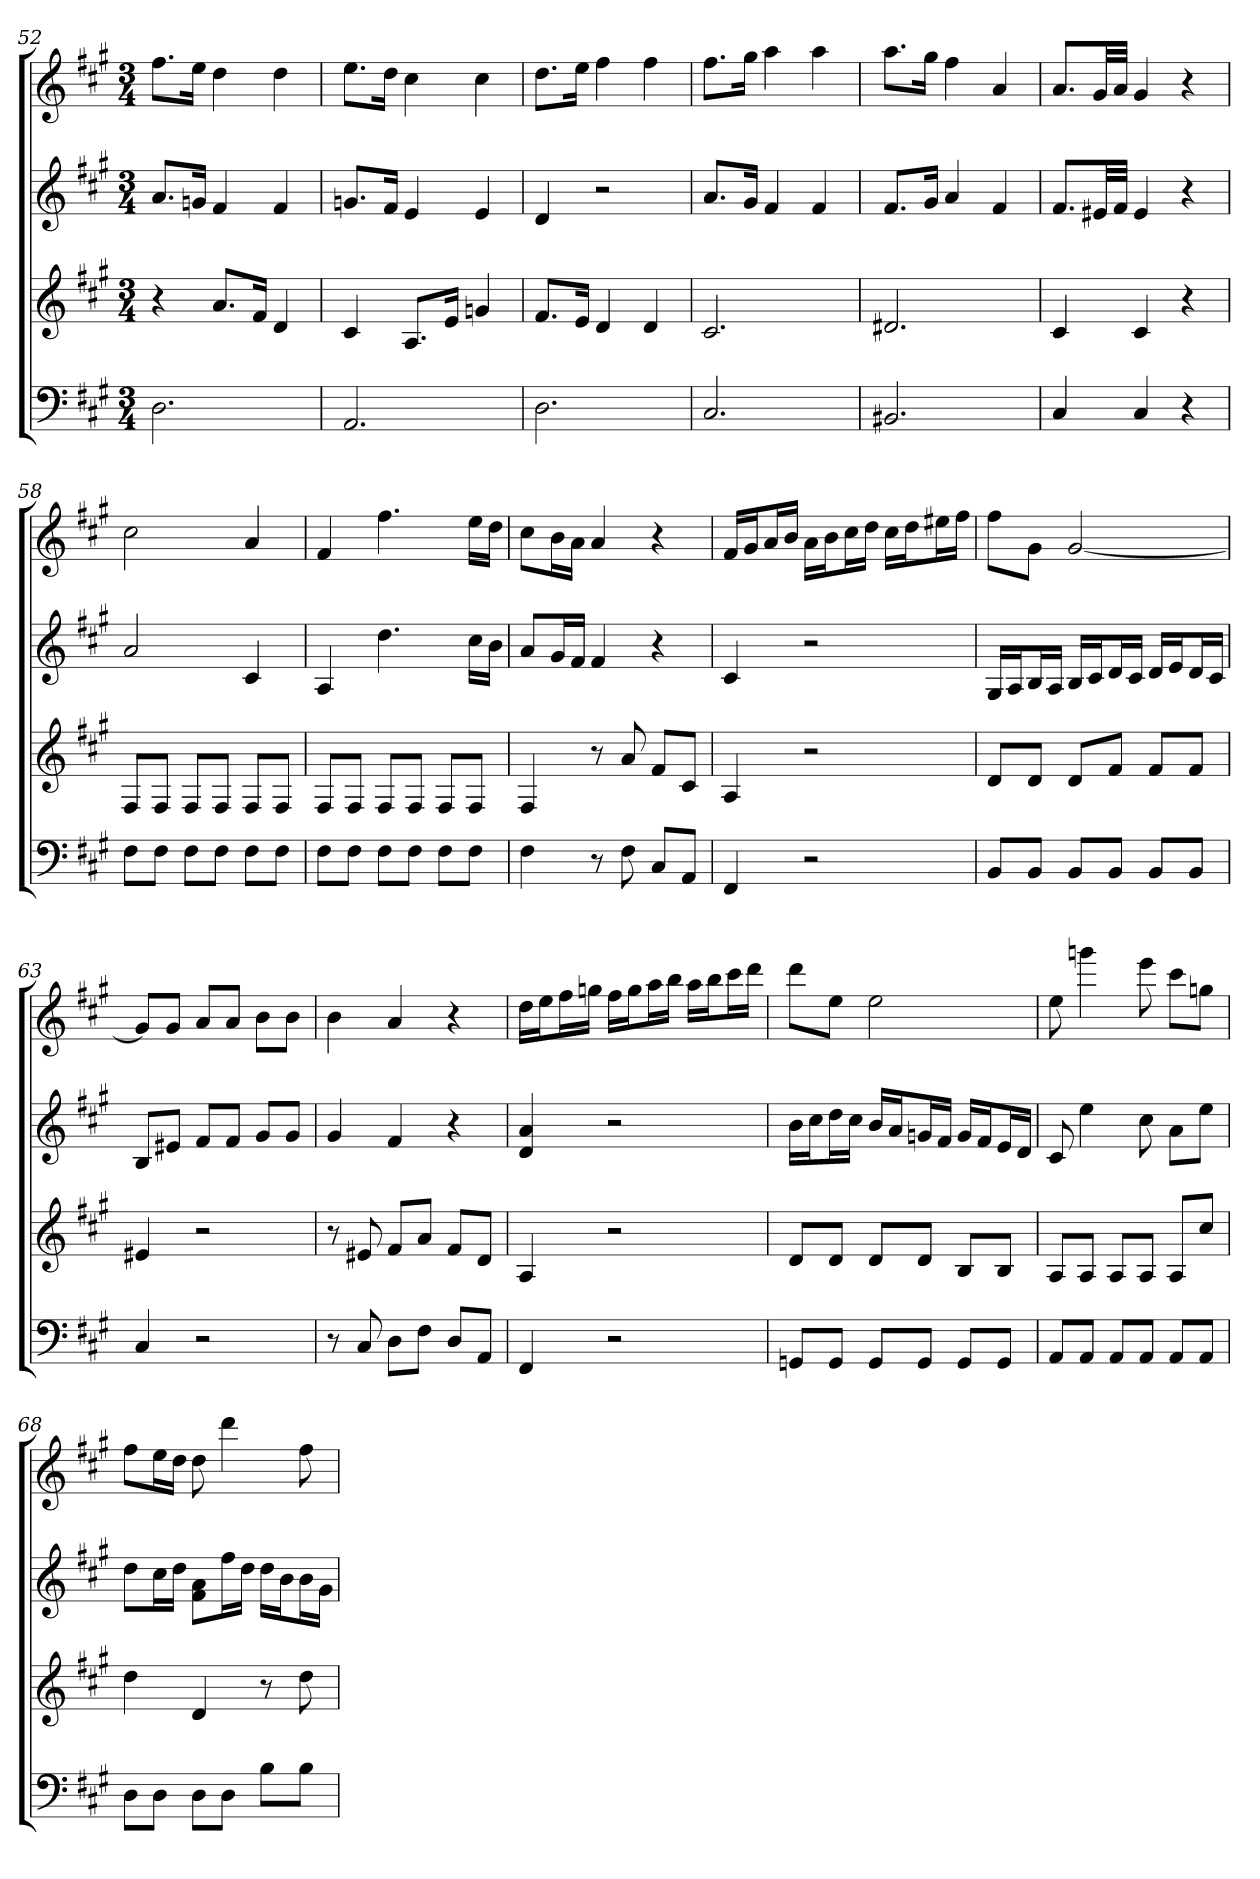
**kern	**kern	**kern	**kern
*part4	*part3	*part2	*part1
*staff4	*staff3	*staff2	*staff1
*k[f#c#g#]	*k[f#c#g#]	*k[f#c#g#]	*k[f#c#g#]
*A:	*A:	*A:	*A:
*M3/4	*M3/4	*M3/4	*M3/4
=52	=52	=52	=52
2.D	4r	8.aL	8.ff#L
.	.	16gnJk	16eeJk
.	8.aL	4f#	4dd
.	16f#Jk	.	.
.	4d	4f#	4dd
=53	=53	=53	=53
2.AA	4c#	8.gnL	8.eeL
.	.	16f#Jk	16ddJk
.	8.AL	4e	4cc#
.	16eJk	.	.
.	4gn	4e	4cc#
=54	=54	=54	=54
2.D	8.f#L	4d	8.ddL
.	16eJk	.	16eeJk
.	4d	2r	4ff#
.	4d	.	4ff#
=55	=55	=55	=55
2.C#	2.c#	8.aL	8.ff#L
.	.	16g#Jk	16gg#Jk
.	.	4f#	4aa
.	.	4f#	4aa
=56	=56	=56	=56
2.BB#X	2.d#X	8.f#L	8.aaL
.	.	16g#Jk	16gg#Jk
.	.	4a	4ff#
.	.	4f#	4a
=57	=57	=57	=57
4C#	4c#	8.f#L	8.aL
.	.	32e#XLL	32g#LL
.	.	32f#JJJ	32aJJJ
4C#	4c#	4e#	4g#
4r	4r	4r	4r
=58	=58	=58	=58
8F#L	8F#L	2a	2cc#
8F#J	8F#J	.	.
8F#L	8F#L	.	.
8F#J	8F#J	.	.
8F#L	8F#L	4c#	4a
8F#J	8F#J	.	.
=59	=59	=59	=59
8F#L	8F#L	4A	4f#
8F#J	8F#J	.	.
8F#L	8F#L	4.dd	4.ff#
8F#J	8F#J	.	.
8F#L	8F#L	.	.
8F#J	8F#J	16cc#LL	16eeLL
.	.	16bJJ	16ddJJ
=60	=60	=60	=60
4F#	4F#	8aL	8cc#L
.	.	16g#L	16bL
.	.	16f#JJ	16aJJ
8r	8r	4f#	4a
8F#	8a	.	.
8C#L	8f#L	4r	4r
8AAJ	8c#J	.	.
=61	=61	=61	=61
4FF#	4A	4c#	16f#LL
.	.	.	16g#J
.	.	.	16aL
.	.	.	16bJJ
2r	2r	2r	16aLL
.	.	.	16bJ
.	.	.	16cc#L
.	.	.	16ddJJ
.	.	.	16cc#LL
.	.	.	16ddJ
.	.	.	16ee#XL
.	.	.	16ff#JJ
=62	=62	=62	=62
8BBL	8dL	16G#LL	8ff#L
.	.	16AJ	.
8BBJ	8dJ	16BL	8g#J
.	.	16AJJ	.
8BBL	8dL	16BLL	[2g#
.	.	16c#J	.
8BBJ	8f#J	16dL	.
.	.	16c#JJ	.
8BBL	8f#L	16dLL	.
.	.	16eJ	.
8BBJ	8f#J	16dL	.
.	.	16c#JJ	.
=63	=63	=63	=63
4C#	4e#X	8BL	8g#L]
.	.	8e#XJ	8g#J
2r	2r	8f#L	8aL
.	.	8f#J	8aJ
.	.	8g#L	8bL
.	.	8g#J	8bJ
=64	=64	=64	=64
8r	8r	4g#	4b
8C#	8e#X	.	.
8DL	8f#L	4f#	4a
8F#J	8aJ	.	.
8DL	8f#L	4r	4r
8AAJ	8dJ	.	.
=65	=65	=65	=65
4FF#	4A	4d 4a	16ddLL
.	.	.	16eeJ
.	.	.	16ff#L
.	.	.	16ggnJJ
2r	2r	2r	16ff#LL
.	.	.	16ggJ
.	.	.	16aaL
.	.	.	16bbJJ
.	.	.	16aaLL
.	.	.	16bbJ
.	.	.	16ccc#L
.	.	.	16dddJJ
=66	=66	=66	=66
8GGnL	8dL	16bLL	8dddL
.	.	16cc#J	.
8GGJ	8dJ	16ddL	8eeJ
.	.	16cc#JJ	.
8GGL	8dL	16bLL	2ee
.	.	16aJ	.
8GGJ	8dJ	16gnL	.
.	.	16f#JJ	.
8GGL	8BL	16gLL	.
.	.	16f#J	.
8GGJ	8BJ	16eL	.
.	.	16dJJ	.
=67	=67	=67	=67
8AAL	8AL	8c#	8ee
8AAJ	8AJ	4ee	4gggn
8AAL	8AL	.	.
8AAJ	8AJ	8cc#	8eee
8AAL	8AL	8aL	8ccc#L
8AAJ	8cc#J	8eeJ	8ggnJ
=68	=68	=68	=68
8DL	4dd	8ddL	8ff#L
8DJ	.	16cc#L	16eeL
.	.	16ddJJ	16ddJJ
8DL	4d	8f# 8aL	8dd
8DJ	.	16ff#L	4ddd
.	.	16ddJJ	.
8BL	8r	16ddLL	.
.	.	16bJ	.
8BJ	8dd	16bL	8ff#
.	.	16g#JJ	.
=	=	=	=
*-	*-	*-	*-
